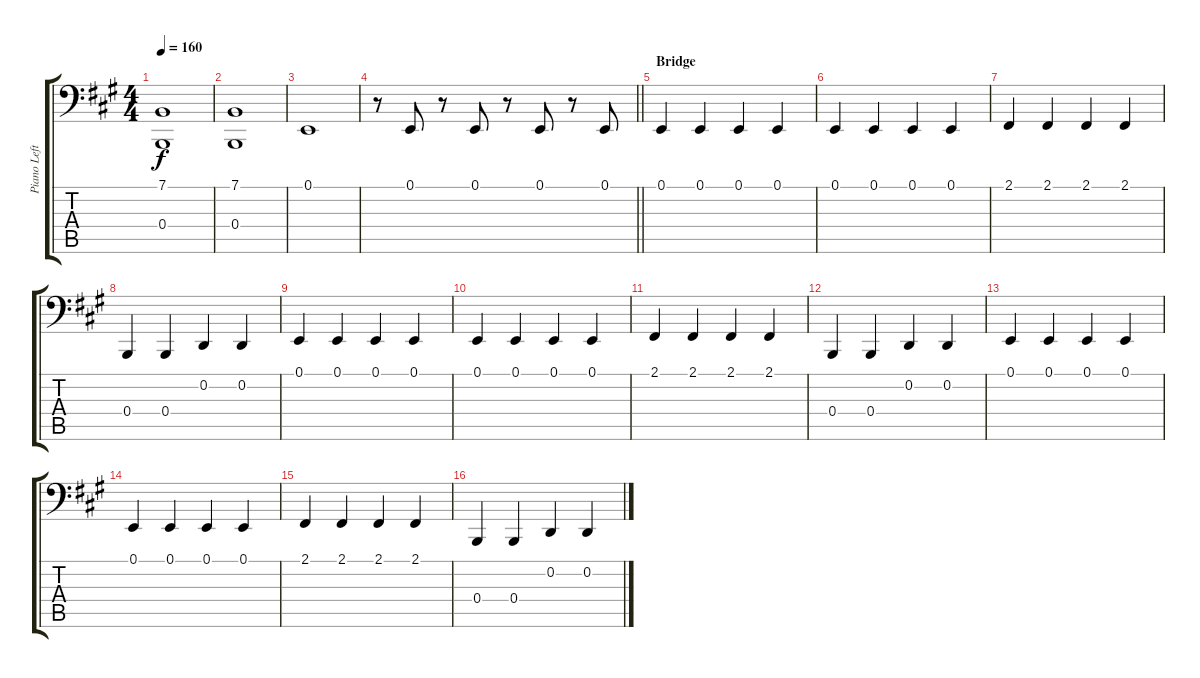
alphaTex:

\track ("Piano Left Hand" "Piano Left") {instrument acousticgrandpiano}
\staff {score tabs}
\tuning (E2 D2 C2 B1 A1 G1) {hide}
\ts (4 4)
\tempo 160
\clef f4
\ks a
(7.1 0.4).1{dy f} |
(7.1 0.4).1 |
0.1.1 |
\barLineRight lightlight
r.8 0.1.8 r.8 0.1.8 r.8 0.1.8 r.8 0.1.8 |
\section ("" "Bridge")
0.1.4 0.1.4 0.1.4 0.1.4 |
0.1.4 0.1.4 0.1.4 0.1.4 |
2.1.4 2.1.4 2.1.4 2.1.4 |
0.4.4 0.4.4 0.2.4 0.2.4 |
0.1.4 0.1.4 0.1.4 0.1.4 |
0.1.4 0.1.4 0.1.4 0.1.4 |
2.1.4 2.1.4 2.1.4 2.1.4 |
0.4.4 0.4.4 0.2.4 0.2.4 |
0.1.4 0.1.4 0.1.4 0.1.4 |
0.1.4 0.1.4 0.1.4 0.1.4 |
2.1.4 2.1.4 2.1.4 2.1.4 |
0.4.4 0.4.4 0.2.4 0.2.4
